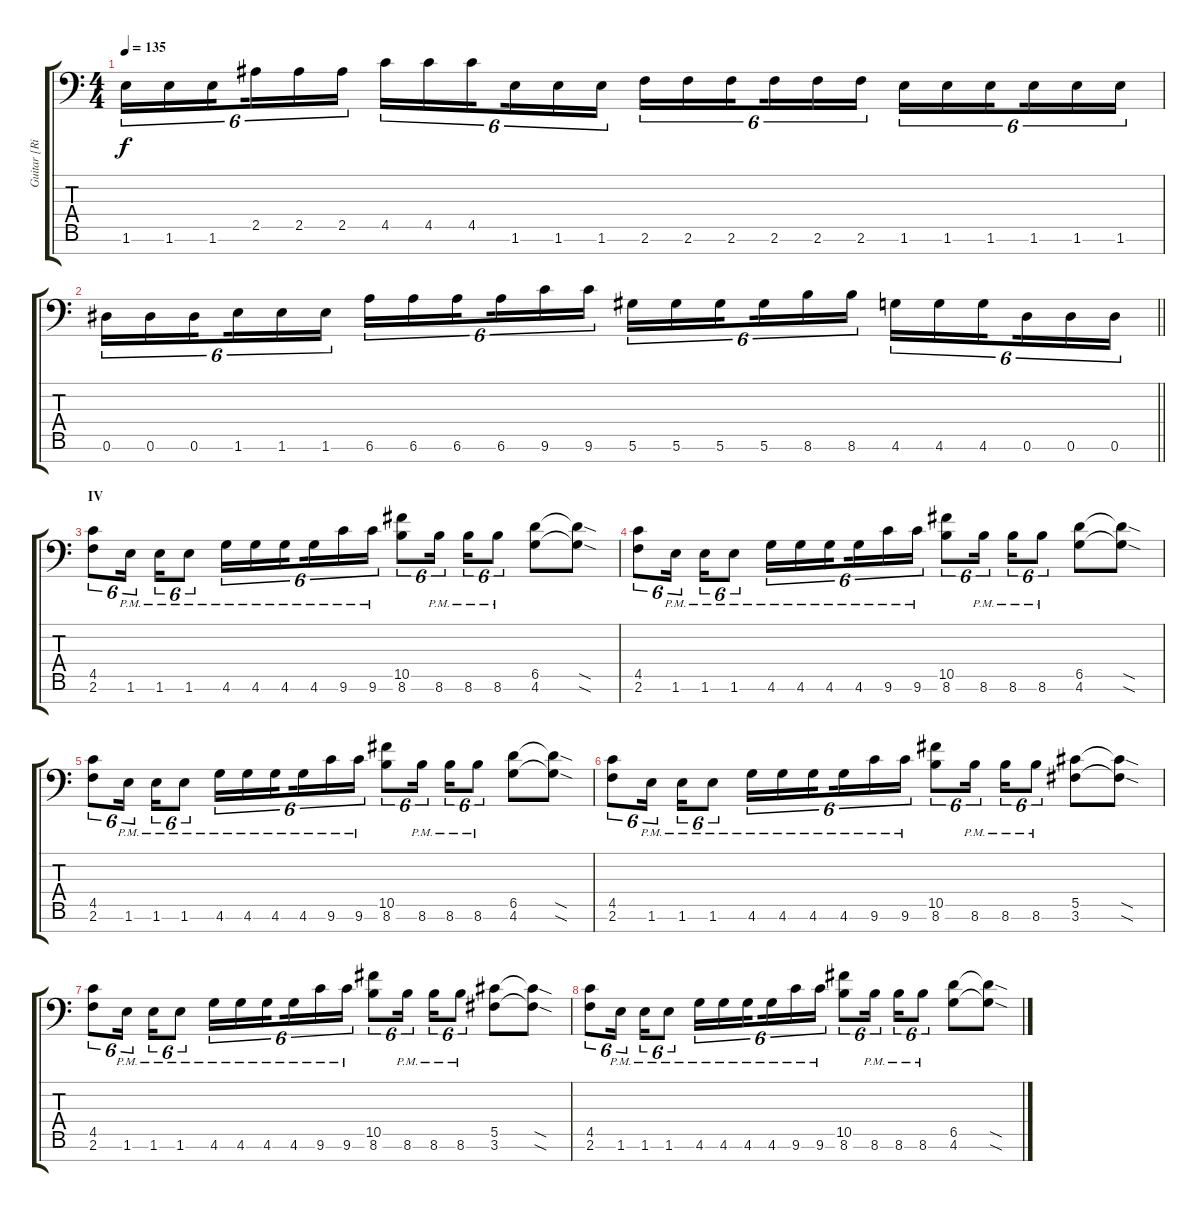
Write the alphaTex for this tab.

\track ("Guitar [Right]" "Guitar [Ri") {instrument distortionguitar}
\staff {score tabs}
\tuning (Eb4 Bb3 Gb3 Db3 Ab2 Eb2 Bb1) {hide}
\ts (4 4)
\tempo 135
\clef f4
\ks c
1.6.16{tu (6 4) dy f} 1.6.16{tu (6 4)} 1.6.16{tu (6 4) beam splitsecondary} 2.5.16{tu (6 4)} 2.5.16{tu (6 4)} 2.5.16{tu (6 4)} 4.5.16{tu (6 4)} 4.5.16{tu (6 4)} 4.5.16{tu (6 4) beam splitsecondary} 1.6.16{tu (6 4)} 1.6.16{tu (6 4)} 1.6.16{tu (6 4)} 2.6.16{tu (6 4)} 2.6.16{tu (6 4)} 2.6.16{tu (6 4) beam splitsecondary} 2.6.16{tu (6 4)} 2.6.16{tu (6 4)} 2.6.16{tu (6 4)} 1.6.16{tu (6 4)} 1.6.16{tu (6 4)} 1.6.16{tu (6 4) beam splitsecondary} 1.6.16{tu (6 4)} 1.6.16{tu (6 4)} 1.6.16{tu (6 4)} |
\barLineRight lightlight
0.6.16{tu (6 4)} 0.6.16{tu (6 4)} 0.6.16{tu (6 4) beam splitsecondary} 1.6.16{tu (6 4)} 1.6.16{tu (6 4)} 1.6.16{tu (6 4)} 6.6.16{tu (6 4)} 6.6.16{tu (6 4)} 6.6.16{tu (6 4) beam splitsecondary} 6.6.16{tu (6 4)} 9.6.16{tu (6 4)} 9.6.16{tu (6 4)} 5.6.16{tu (6 4)} 5.6.16{tu (6 4)} 5.6.16{tu (6 4) beam splitsecondary} 5.6.16{tu (6 4)} 8.6.16{tu (6 4)} 8.6.16{tu (6 4)} 4.6.16{tu (6 4)} 4.6.16{tu (6 4)} 4.6.16{tu (6 4) beam splitsecondary} 0.6.16{tu (6 4)} 0.6.16{tu (6 4)} 0.6.16{tu (6 4)} |
\section ("" "IV")
(4.5 2.6).8{tu (6 4)} 1.6{pm}.16{tu (6 4) beam splitsecondary} 1.6{pm}.16{tu (6 4)} 1.6{pm}.8{tu (6 4)} 4.6{pm}.16{tu (6 4)} 4.6{pm}.16{tu (6 4)} 4.6{pm}.16{tu (6 4) beam splitsecondary} 4.6{pm}.16{tu (6 4)} 9.6{pm}.16{tu (6 4)} 9.6{pm}.16{tu (6 4)} (10.5 8.6).8{tu (6 4)} 8.6{pm}.16{tu (6 4) beam splitsecondary} 8.6{pm}.16{tu (6 4)} 8.6{pm}.8{tu (6 4)} (6.5 4.6).8 (6.5{sod t} 4.6{sod t}).8 |
(4.5 2.6).8{tu (6 4)} 1.6{pm}.16{tu (6 4) beam splitsecondary} 1.6{pm}.16{tu (6 4)} 1.6{pm}.8{tu (6 4)} 4.6{pm}.16{tu (6 4)} 4.6{pm}.16{tu (6 4)} 4.6{pm}.16{tu (6 4) beam splitsecondary} 4.6{pm}.16{tu (6 4)} 9.6{pm}.16{tu (6 4)} 9.6{pm}.16{tu (6 4)} (10.5 8.6).8{tu (6 4)} 8.6{pm}.16{tu (6 4) beam splitsecondary} 8.6{pm}.16{tu (6 4)} 8.6{pm}.8{tu (6 4)} (6.5 4.6).8 (6.5{sod t} 4.6{sod t}).8 |
(4.5 2.6).8{tu (6 4)} 1.6{pm}.16{tu (6 4) beam splitsecondary} 1.6{pm}.16{tu (6 4)} 1.6{pm}.8{tu (6 4)} 4.6{pm}.16{tu (6 4)} 4.6{pm}.16{tu (6 4)} 4.6{pm}.16{tu (6 4) beam splitsecondary} 4.6{pm}.16{tu (6 4)} 9.6{pm}.16{tu (6 4)} 9.6{pm}.16{tu (6 4)} (10.5 8.6).8{tu (6 4)} 8.6{pm}.16{tu (6 4) beam splitsecondary} 8.6{pm}.16{tu (6 4)} 8.6{pm}.8{tu (6 4)} (6.5 4.6).8 (6.5{sod t} 4.6{sod t}).8 |
(4.5 2.6).8{tu (6 4)} 1.6{pm}.16{tu (6 4) beam splitsecondary} 1.6{pm}.16{tu (6 4)} 1.6{pm}.8{tu (6 4)} 4.6{pm}.16{tu (6 4)} 4.6{pm}.16{tu (6 4)} 4.6{pm}.16{tu (6 4) beam splitsecondary} 4.6{pm}.16{tu (6 4)} 9.6{pm}.16{tu (6 4)} 9.6{pm}.16{tu (6 4)} (10.5 8.6).8{tu (6 4)} 8.6{pm}.16{tu (6 4) beam splitsecondary} 8.6{pm}.16{tu (6 4)} 8.6{pm}.8{tu (6 4)} (5.5 3.6).8 (5.5{sod t} 3.6{sod t}).8 |
(4.5 2.6).8{tu (6 4)} 1.6{pm}.16{tu (6 4) beam splitsecondary} 1.6{pm}.16{tu (6 4)} 1.6{pm}.8{tu (6 4)} 4.6{pm}.16{tu (6 4)} 4.6{pm}.16{tu (6 4)} 4.6{pm}.16{tu (6 4) beam splitsecondary} 4.6{pm}.16{tu (6 4)} 9.6{pm}.16{tu (6 4)} 9.6{pm}.16{tu (6 4)} (10.5 8.6).8{tu (6 4)} 8.6{pm}.16{tu (6 4) beam splitsecondary} 8.6{pm}.16{tu (6 4)} 8.6{pm}.8{tu (6 4)} (5.5 3.6).8 (5.5{sod t} 3.6{sod t}).8 |
(4.5 2.6).8{tu (6 4)} 1.6{pm}.16{tu (6 4) beam splitsecondary} 1.6{pm}.16{tu (6 4)} 1.6{pm}.8{tu (6 4)} 4.6{pm}.16{tu (6 4)} 4.6{pm}.16{tu (6 4)} 4.6{pm}.16{tu (6 4) beam splitsecondary} 4.6{pm}.16{tu (6 4)} 9.6{pm}.16{tu (6 4)} 9.6{pm}.16{tu (6 4)} (10.5 8.6).8{tu (6 4)} 8.6{pm}.16{tu (6 4) beam splitsecondary} 8.6{pm}.16{tu (6 4)} 8.6{pm}.8{tu (6 4)} (6.5 4.6).8 (6.5{sod t} 4.6{sod t}).8
